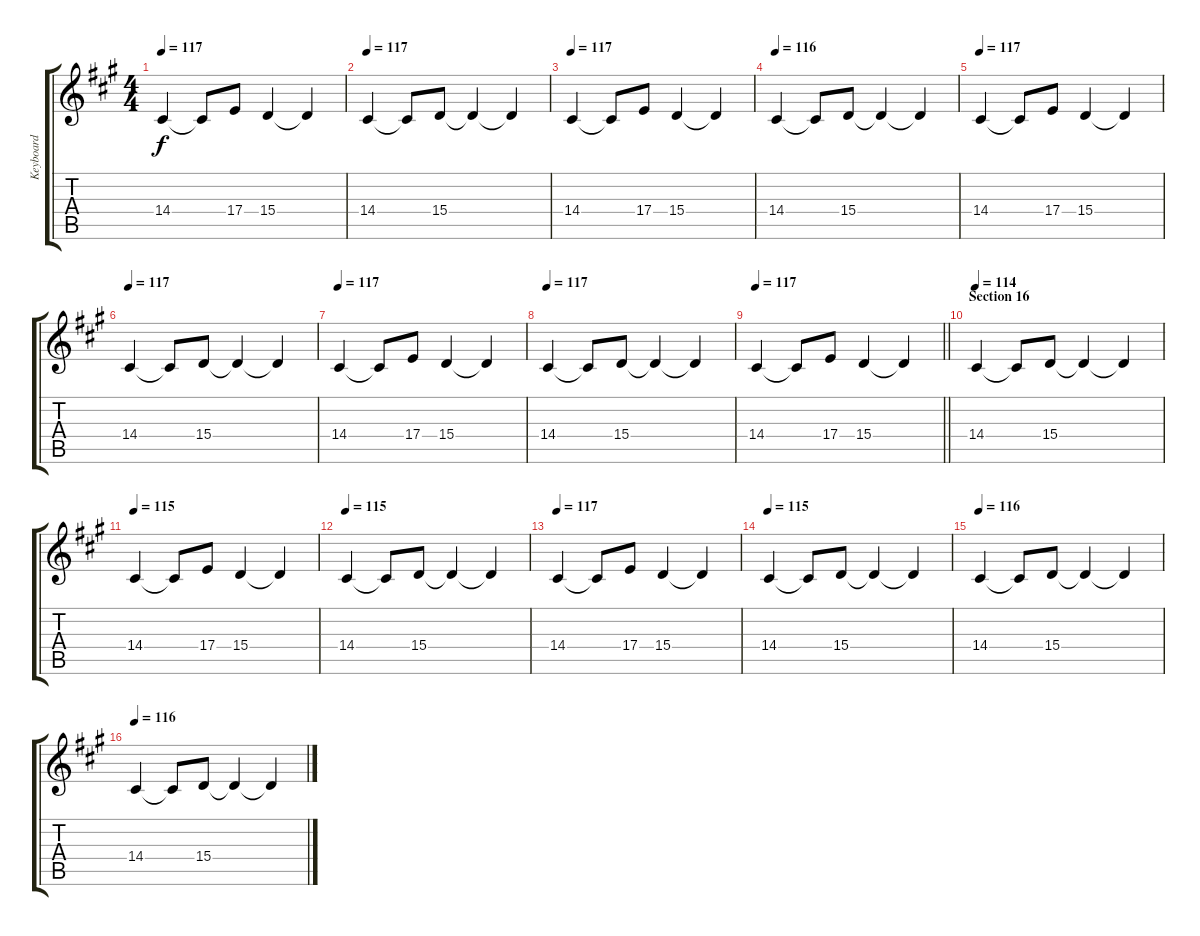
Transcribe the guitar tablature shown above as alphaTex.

\track ("Keyboard" "Keyboard") {instrument pad2warm}
\staff {score tabs}
\tuning (B3 Ab3 E3 B2 Gb2 B1) {hide}
\ts (4 4)
\tempo 117
\clef g2
\ks f#minor
14.4.4{dy f} 14.4{t}.8 17.4.8 15.4.4 15.4{t}.4 |
\tempo 117
14.4.4 14.4{t}.8 15.4.8 15.4{t}.4 15.4{t}.4 |
\tempo 117
14.4.4 14.4{t}.8 17.4.8 15.4.4 15.4{t}.4 |
\tempo 116
14.4.4 14.4{t}.8 15.4.8 15.4{t}.4 15.4{t}.4 |
\tempo 117
14.4.4 14.4{t}.8 17.4.8 15.4.4 15.4{t}.4 |
\tempo 117
14.4.4 14.4{t}.8 15.4.8 15.4{t}.4 15.4{t}.4 |
\tempo 117
14.4.4 14.4{t}.8 17.4.8 15.4.4 15.4{t}.4 |
\tempo 117
14.4.4 14.4{t}.8 15.4.8 15.4{t}.4 15.4{t}.4 |
\tempo 117
\barLineRight lightlight
14.4.4 14.4{t}.8 17.4.8 15.4.4 15.4{t}.4 |
\section ("" "Section 16")
\tempo 114
14.4.4{volume 11} 14.4{t}.8 15.4.8 15.4{t}.4 15.4{t}.4 |
\tempo 115
14.4.4 14.4{t}.8 17.4.8 15.4.4 15.4{t}.4 |
\tempo 115
14.4.4 14.4{t}.8 15.4.8 15.4{t}.4 15.4{t}.4 |
\tempo 117
14.4.4 14.4{t}.8 17.4.8 15.4.4 15.4{t}.4 |
\tempo 115
14.4.4{volume 10} 14.4{t}.8 15.4.8 15.4{t}.4 15.4{t}.4 |
\tempo 116
14.4.4 14.4{t}.8 15.4.8 15.4{t}.4 15.4{t}.4 |
\tempo 116
14.4.4 14.4{t}.8 15.4.8 15.4{t}.4 15.4{t}.4
